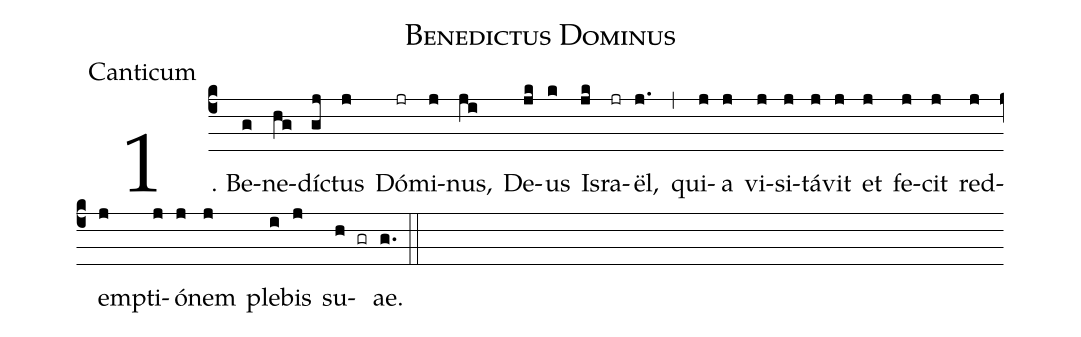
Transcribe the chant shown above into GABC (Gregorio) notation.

name:Benedictus Dominus;
office-part:Canticum;
%%
(c4) 1. Be(g)ne(hg)dí(gj)ctus(j) Dó(jr)mi(j)nus,(ji) De(jk)us(k) Is(jk)ra(jr)ël,(j.) (,) qui(j)a(j) vi(j)si(j)tá(j)vit(j) et(j) fe(j)cit(j) red(j)em(j)pti(j)ó(j)nem(j) ple(i)bis(j) su(h gr)ae.(g.) (::)
